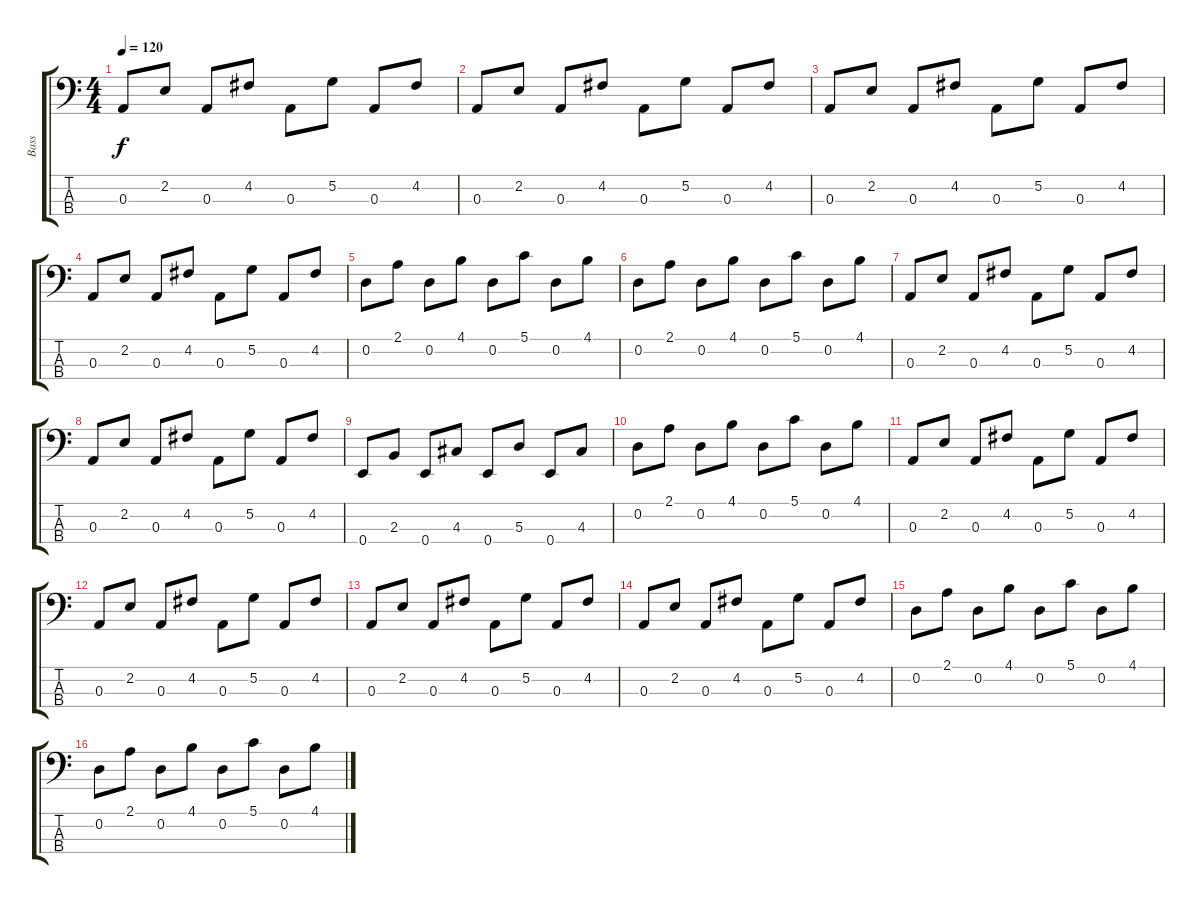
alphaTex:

\track ("Bass" "Bass") {instrument electricbassfinger}
\staff {score tabs}
\tuning (G2 D2 A1 E1) {hide}
\ts (4 4)
\tempo 120
\clef f4
\ks c
0.3.8{dy f instrument electricbassfinger} 2.2.8 0.3.8 4.2.8 0.3.8 5.2.8 0.3.8 4.2.8 |
0.3.8 2.2.8 0.3.8 4.2.8 0.3.8 5.2.8 0.3.8 4.2.8 |
0.3.8 2.2.8 0.3.8 4.2.8 0.3.8 5.2.8 0.3.8 4.2.8 |
0.3.8 2.2.8 0.3.8 4.2.8 0.3.8 5.2.8 0.3.8 4.2.8 |
0.2.8 2.1.8 0.2.8 4.1.8 0.2.8 5.1.8 0.2.8 4.1.8 |
0.2.8 2.1.8 0.2.8 4.1.8 0.2.8 5.1.8 0.2.8 4.1.8 |
0.3.8 2.2.8 0.3.8 4.2.8 0.3.8 5.2.8 0.3.8 4.2.8 |
0.3.8 2.2.8 0.3.8 4.2.8 0.3.8 5.2.8 0.3.8 4.2.8 |
0.4.8 2.3.8 0.4.8 4.3.8 0.4.8 5.3.8 0.4.8 4.3.8 |
0.2.8 2.1.8 0.2.8 4.1.8 0.2.8 5.1.8 0.2.8 4.1.8 |
0.3.8 2.2.8 0.3.8 4.2.8 0.3.8 5.2.8 0.3.8 4.2.8 |
0.3.8 2.2.8 0.3.8 4.2.8 0.3.8 5.2.8 0.3.8 4.2.8 |
0.3.8 2.2.8 0.3.8 4.2.8 0.3.8 5.2.8 0.3.8 4.2.8 |
0.3.8 2.2.8 0.3.8 4.2.8 0.3.8 5.2.8 0.3.8 4.2.8 |
0.2.8 2.1.8 0.2.8 4.1.8 0.2.8 5.1.8 0.2.8 4.1.8 |
0.2.8 2.1.8 0.2.8 4.1.8 0.2.8 5.1.8 0.2.8 4.1.8
